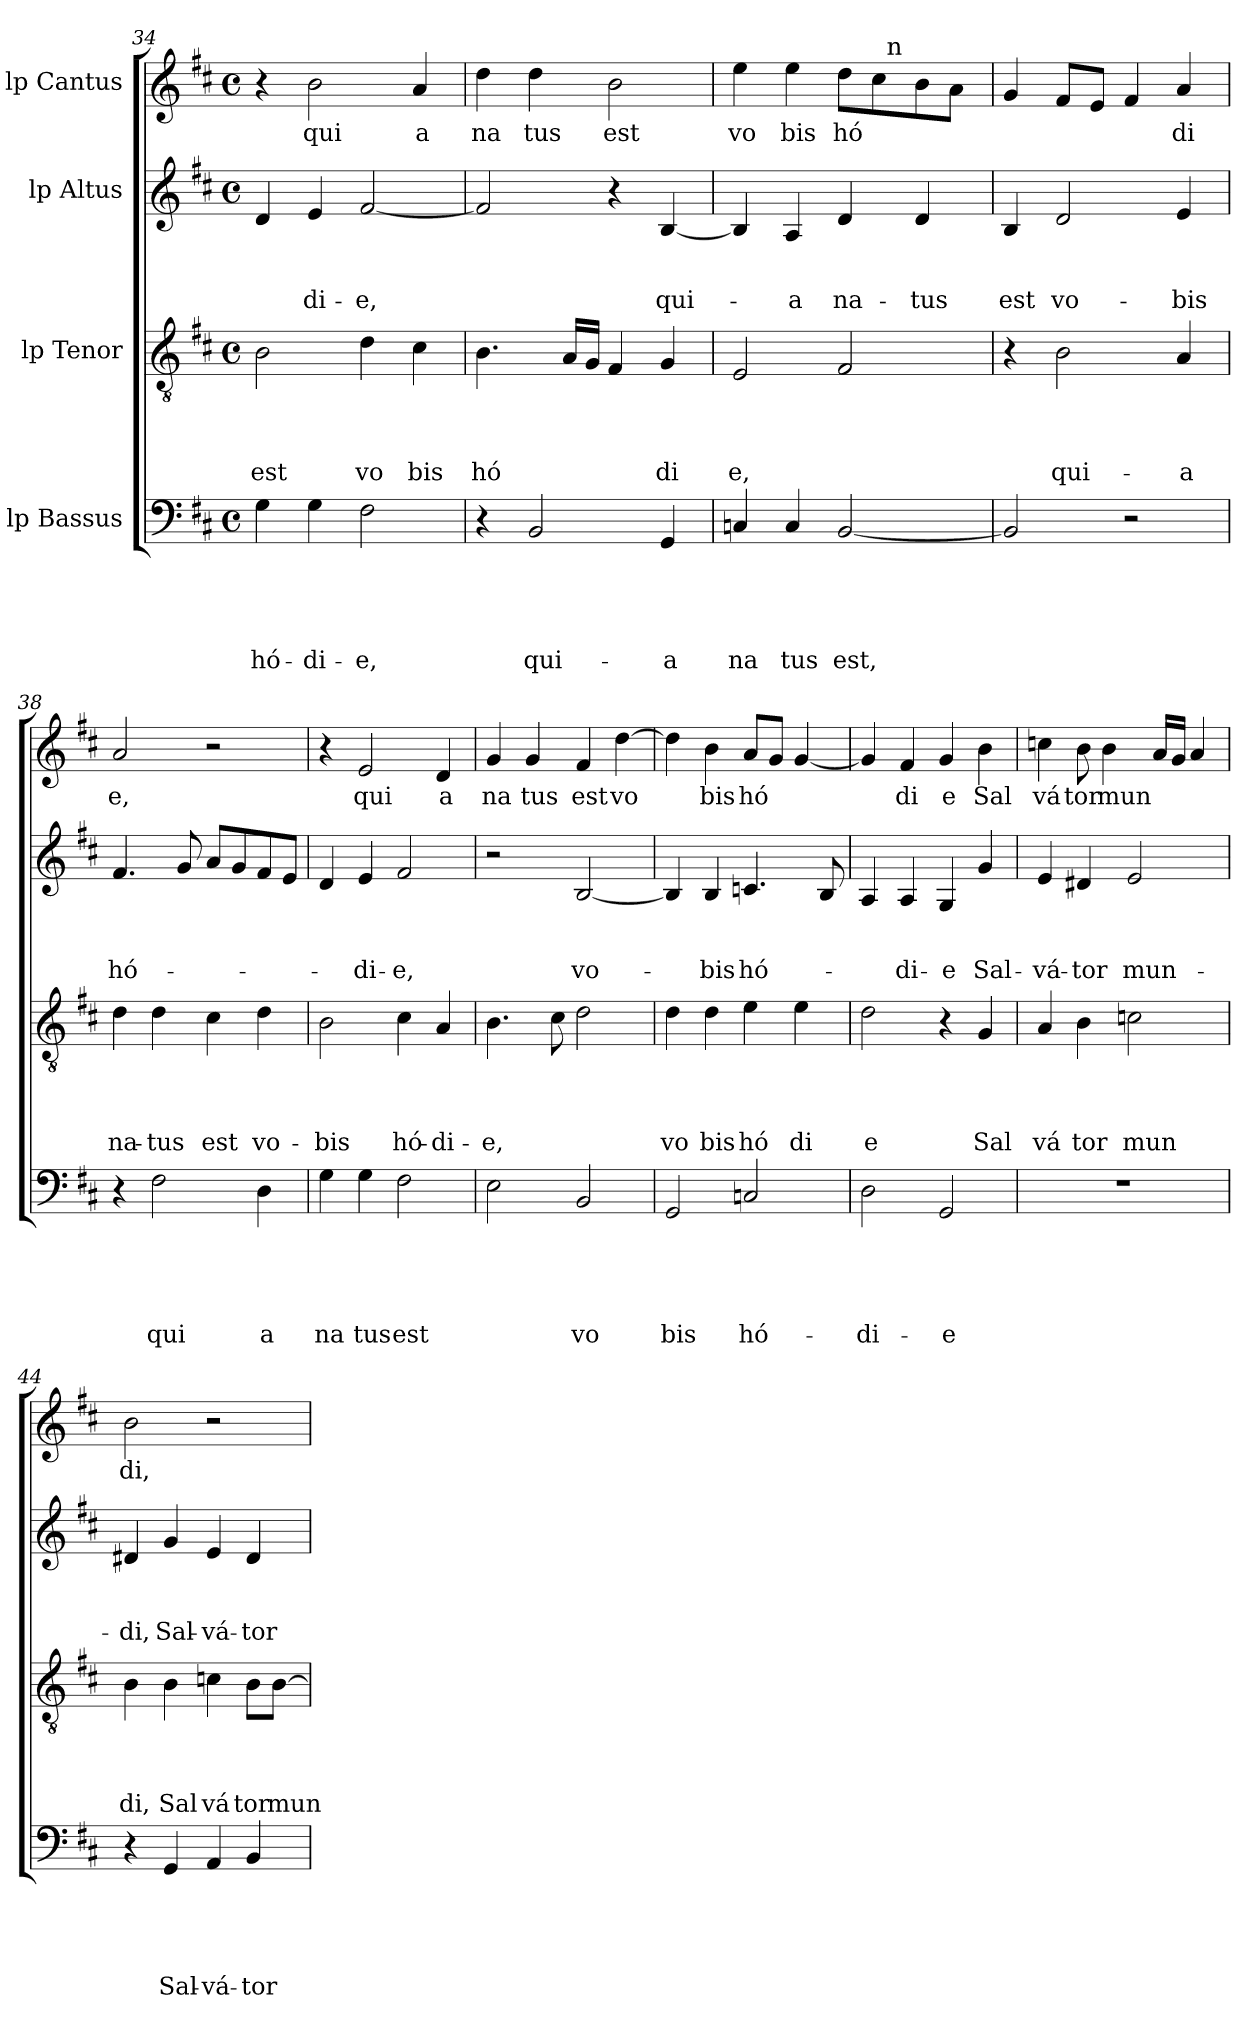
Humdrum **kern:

**kern	**text	**text	**text	**text	**text	**kern	**text	**text	**text	**text	**kern	**text	**text	**text	**kern	**text
*part4	*part4	*part4	*part4	*part4	*part4	*part3	*part3	*part3	*part3	*part3	*part2	*part2	*part2	*part2	*part1	*part1
*staff4	*staff4	*staff4	*staff4	*staff4	*staff4	*staff3	*staff3	*staff3	*staff3	*staff3	*staff2	*staff2	*staff2	*staff2	*staff1	*staff1
*I"lp Bassus	*	*	*	*	*	*I"lp Tenor	*	*	*	*	*I"lp Altus	*	*	*	*I"lp Cantus	*
*clefF4	*	*	*	*	*	*clefGv2	*	*	*	*	*clefG2	*	*	*	*clefG2	*
*k[f#c#]	*	*	*	*	*	*k[f#c#]	*	*	*	*	*k[f#c#]	*	*	*	*k[f#c#]	*
*D:	*	*	*	*	*	*D:	*	*	*	*	*D:	*	*	*	*D:	*
*M4/4	*	*	*	*	*	*M4/4	*	*	*	*	*M4/4	*	*	*	*M4/4	*
*met(c)	*	*	*	*	*	*met(c)	*	*	*	*	*met(c)	*	*	*	*met(c)	*
=34	=34	=34	=34	=34	=34	=34	=34	=34	=34	=34	=34	=34	=34	=34	=34	=34
!	!	!	!	!	!LO:LY:b	!	!	!	!	!LO:LY:b	!	!	!	!	!	!
4G\	.	.	.	.	hó-	2B\	.	.	.	est	4d/	.	.	.	4r	.
!	!	!	!	!	!LO:LY:b	!	!	!	!	!	!	!	!	!LO:LY:b	!	!LO:LY:b
4G\	.	.	.	.	-di-	.	.	.	.	.	4e/	.	.	-di-	2b\	qui
!	!	!	!	!	!LO:LY:b	!	!	!	!	!LO:LY:b	!	!	!	!LO:LY:b	!	!
2F#\	.	.	.	.	-e,	4d\	.	.	.	vo	[<2f#/	.	.	-e,	.	.
!	!	!	!	!	!	!	!	!	!	!LO:LY:b	!	!	!	!	!	!LO:LY:b
.	.	.	.	.	.	4c#\	.	.	.	bis	.	.	.	.	4a/	a
=35	=35	=35	=35	=35	=35	=35	=35	=35	=35	=35	=35	=35	=35	=35	=35	=35
!	!	!	!	!	!	!	!	!	!	!LO:LY:b	!	!	!	!	!	!LO:LY:b
4r	.	.	.	.	.	4.B\	.	.	.	hó	2f#/]	.	.	.	4dd\	na
!	!	!	!	!	!LO:LY:b	!	!	!	!	!	!	!	!	!	!	!LO:LY:b
2BB/	.	.	.	.	qui-	.	.	.	.	.	.	.	.	.	4dd\	tus
.	.	.	.	.	.	16A/LL	.	.	.	.	.	.	.	.	.	.
.	.	.	.	.	.	16G/JJ	.	.	.	.	.	.	.	.	.	.
!	!	!	!	!	!	!	!	!	!	!	!	!	!	!	!	!LO:LY:b
.	.	.	.	.	.	4F#/	.	.	.	.	4r	.	.	.	2b\	est
!	!	!	!	!	!LO:LY:b	!	!	!	!	!LO:LY:b	!	!	!	!LO:LY:b	!	!
4GG/	.	.	.	.	-a	4G/	.	.	.	di	[<4B/	.	.	qui-	.	.
!!LO:LB:g=z
=36	=36	=36	=36	=36	=36	=36	=36	=36	=36	=36	=36	=36	=36	=36	=36	=36
!	!	!	!	!	!LO:LY:b	!	!	!	!	!LO:LY:b	!	!	!	!	!	!LO:LY:b
*	*	*	*	*	*	*	*	*	*	*	*	*	*	*	*^	*
4Cn/	.	.	.	.	na	2E/	.	.	.	e,	4B/]	.	.	.	4ee\	2ryy	vo
!	!	!	!	!	!LO:LY:b	!	!	!	!	!	!	!	!	!LO:LY:b	!	!	!LO:LY:b
4C/	.	.	.	.	tus	.	.	.	.	.	4A/	.	.	-a	4ee\	.	bis
!	!	!	!	!	!LO:LY:b	!	!	!	!	!	!	!	!	!LO:LY:b	!	!	!LO:LY:b
[<2BB/	.	.	.	.	est,	2F#/	.	.	.	.	4d/	.	.	na-	8dd\L	8ryy	hó
.	.	.	.	.	.	.	.	.	.	.	.	.	.	.	8cc#\	32ryy	.
!	!	!	!	!	!	!	!	!	!	!	!	!	!	!	!	!LO:TX:a:t=n	!
.	.	.	.	.	.	.	.	.	.	.	.	.	.	.	.	4ryy	.
!	!	!	!	!	!	!	!	!	!	!	!	!	!	!LO:LY:b	!	!	!
.	.	.	.	.	.	.	.	.	.	.	4d/	.	.	-tus	8b\	.	.
.	.	.	.	.	.	.	.	.	.	.	.	.	.	.	8a\J	.	.
.	.	.	.	.	.	.	.	.	.	.	.	.	.	.	.	16.ryy	.
=37	=37	=37	=37	=37	=37	=37	=37	=37	=37	=37	=37	=37	=37	=37	=37	=37	=37
!	!	!	!	!	!	!	!	!	!	!	!	!	!	!LO:LY:b	!	!	!
*	*	*	*	*	*	*	*	*	*	*	*	*	*	*	*v	*v	*
2BB/]	.	.	.	.	.	4r	.	.	.	.	4B/	.	.	est	4g/	.
!	!	!	!	!	!	!	!	!	!	!LO:LY:b	!	!	!	!LO:LY:b	!	!
.	.	.	.	.	.	2B\	.	.	.	qui-	2d/	.	.	vo-	8f#/L	.
.	.	.	.	.	.	.	.	.	.	.	.	.	.	.	8e/J	.
2r	.	.	.	.	.	.	.	.	.	.	.	.	.	.	4f#/	.
!	!	!	!	!	!	!	!	!	!	!LO:LY:b	!	!	!	!LO:LY:b	!	!LO:LY:b
.	.	.	.	.	.	4A/	.	.	.	-a	4e/	.	.	-bis	4a/	di
=38	=38	=38	=38	=38	=38	=38	=38	=38	=38	=38	=38	=38	=38	=38	=38	=38
!	!	!	!	!	!	!	!	!	!	!LO:LY:b	!	!	!	!LO:LY:b	!	!LO:LY:b
4r	.	.	.	.	.	4d\	.	.	.	na-	4.f#/	.	.	hó-	2a/	e,
!	!	!	!	!	!LO:LY:b	!	!	!	!	!LO:LY:b	!	!	!	!	!	!
2F#\	.	.	.	.	qui	4d\	.	.	.	-tus	.	.	.	.	.	.
.	.	.	.	.	.	.	.	.	.	.	8g/	.	.	.	.	.
!	!	!	!	!	!	!	!	!	!	!LO:LY:b	!	!	!	!	!	!
.	.	.	.	.	.	4c#\	.	.	.	est	8a/L	.	.	.	2r	.
.	.	.	.	.	.	.	.	.	.	.	8g/	.	.	.	.	.
!	!	!	!	!	!LO:LY:b	!	!	!	!	!LO:LY:b	!	!	!	!	!	!
4D\	.	.	.	.	a	4d\	.	.	.	vo-	8f#/	.	.	.	.	.
.	.	.	.	.	.	.	.	.	.	.	8e/J	.	.	.	.	.
=39	=39	=39	=39	=39	=39	=39	=39	=39	=39	=39	=39	=39	=39	=39	=39	=39
!	!	!	!	!	!LO:LY:b	!	!	!	!	!LO:LY:b	!	!	!	!	!	!
4G\	.	.	.	.	na	2B\	.	.	.	-bis	4d/	.	.	.	4r	.
!	!	!	!	!	!LO:LY:b	!	!	!	!	!	!	!	!	!LO:LY:b	!	!LO:LY:b
4G\	.	.	.	.	tus	.	.	.	.	.	4e/	.	.	-di-	2e/	qui
!	!	!	!	!	!LO:LY:b	!	!	!	!	!LO:LY:b	!	!	!	!LO:LY:b	!	!
2F#\	.	.	.	.	est	4c#\	.	.	.	hó-	2f#/	.	.	-e,	.	.
!	!	!	!	!	!	!	!	!	!	!LO:LY:b	!	!	!	!	!	!LO:LY:b
.	.	.	.	.	.	4A/	.	.	.	-di-	.	.	.	.	4d/	a
=40	=40	=40	=40	=40	=40	=40	=40	=40	=40	=40	=40	=40	=40	=40	=40	=40
!	!	!	!	!	!	!	!	!	!	!LO:LY:b	!	!	!	!	!	!LO:LY:b
2E\	.	.	.	.	.	4.B\	.	.	.	-e,	2r	.	.	.	4g/	na
!	!	!	!	!	!	!	!	!	!	!	!	!	!	!	!	!LO:LY:b
.	.	.	.	.	.	.	.	.	.	.	.	.	.	.	4g/	tus
.	.	.	.	.	.	8c#\	.	.	.	.	.	.	.	.	.	.
!	!	!	!	!	!LO:LY:b	!	!	!	!	!	!	!	!	!LO:LY:b	!	!LO:LY:b
2BB/	.	.	.	.	vo	2d\	.	.	.	.	[>2B/	.	.	vo-	4f#/	est
!	!	!	!	!	!	!	!	!	!	!	!	!	!	!	!	!LO:LY:b
.	.	.	.	.	.	.	.	.	.	.	.	.	.	.	[>4dd\	vo
!!LO:PB:g=z
=41	=41	=41	=41	=41	=41	=41	=41	=41	=41	=41	=41	=41	=41	=41	=41	=41
!	!	!	!	!	!LO:LY:b	!	!	!	!	!LO:LY:b	!	!	!	!	!	!
2GG/	.	.	.	.	bis	4d\	.	.	.	vo	4B/]	.	.	.	4dd\]	.
!	!	!	!	!	!	!	!	!	!	!LO:LY:b	!	!	!	!LO:LY:b	!	!LO:LY:b
.	.	.	.	.	.	4d\	.	.	.	bis	4B/	.	.	-bis	4b\	bis
!	!	!	!	!	!LO:LY:b	!	!	!	!	!LO:LY:b	!	!	!	!LO:LY:b	!	!LO:LY:b
2Cn/	.	.	.	.	hó-	4e\	.	.	.	hó	4.cn/	.	.	hó-	8a/L	hó
.	.	.	.	.	.	.	.	.	.	.	.	.	.	.	8g/J	.
!	!	!	!	!	!	!	!	!	!	!LO:LY:b	!	!	!	!	!	!
.	.	.	.	.	.	4e\	.	.	.	di	.	.	.	.	[<4g/	.
.	.	.	.	.	.	.	.	.	.	.	8B/	.	.	.	.	.
=42	=42	=42	=42	=42	=42	=42	=42	=42	=42	=42	=42	=42	=42	=42	=42	=42
!	!	!	!	!	!LO:LY:b	!	!	!	!	!LO:LY:b	!	!	!	!	!	!
2D\	.	.	.	.	-di-	2d\	.	.	.	e	4A/	.	.	.	4g/]	.
!	!	!	!	!	!	!	!	!	!	!	!	!	!	!LO:LY:b	!	!LO:LY:b
.	.	.	.	.	.	.	.	.	.	.	4A/	.	.	-di-	4f#/	di
!	!	!	!	!	!LO:LY:b	!	!	!	!	!	!	!	!	!LO:LY:b	!	!LO:LY:b
2GG/	.	.	.	.	-e	4r	.	.	.	.	4G/	.	.	-e	4g/	e
!	!	!	!	!	!	!	!	!	!	!LO:LY:b	!	!	!	!LO:LY:b	!	!LO:LY:b
.	.	.	.	.	.	4G/	.	.	.	Sal	4g/	.	.	Sal-	4b\	Sal
=43	=43	=43	=43	=43	=43	=43	=43	=43	=43	=43	=43	=43	=43	=43	=43	=43
!	!	!	!	!	!	!	!	!	!	!LO:LY:b	!	!	!	!LO:LY:b	!	!LO:LY:b
1r	.	.	.	.	.	4A/	.	.	.	vá	4e/	.	.	-vá-	4ccn\	vá
!	!	!	!	!	!	!	!	!	!	!LO:LY:b	!	!	!	!LO:LY:b	!	!LO:LY:b
.	.	.	.	.	.	4B\	.	.	.	tor	4d#X/	.	.	-tor	8b\	tor
!	!	!	!	!	!	!	!	!	!	!	!	!	!	!	!	!LO:LY:b
.	.	.	.	.	.	.	.	.	.	.	.	.	.	.	4b\	mun
!	!	!	!	!	!	!	!	!	!	!LO:LY:b	!	!	!	!LO:LY:b	!	!
.	.	.	.	.	.	2cn\	.	.	.	mun	2e/	.	.	mun-	.	.
.	.	.	.	.	.	.	.	.	.	.	.	.	.	.	16a/LL	.
.	.	.	.	.	.	.	.	.	.	.	.	.	.	.	16g/JJ	.
.	.	.	.	.	.	.	.	.	.	.	.	.	.	.	4a/	.
=44	=44	=44	=44	=44	=44	=44	=44	=44	=44	=44	=44	=44	=44	=44	=44	=44
!	!	!	!	!	!	!	!	!	!	!LO:LY:b	!	!	!	!LO:LY:b	!	!LO:LY:b
4r	.	.	.	.	.	4B\	.	.	.	di,	4d#X/	.	.	-di,	2b\	di,
!	!	!	!	!	!LO:LY:b	!	!	!	!	!LO:LY:b	!	!	!	!LO:LY:b	!	!
4GG/	.	.	.	.	Sal-	4B\	.	.	.	Sal	4g/	.	.	Sal-	.	.
!	!	!	!	!	!LO:LY:b	!	!	!	!	!LO:LY:b	!	!	!	!LO:LY:b	!	!
4AA/	.	.	.	.	-vá-	4cn\	.	.	.	vá	4e/	.	.	-vá-	2r	.
!	!	!	!	!	!LO:LY:b	!	!	!	!	!LO:LY:b	!	!	!	!LO:LY:b	!	!
4BB/	.	.	.	.	-tor	8B\L	.	.	.	tor	4d#/	.	.	-tor	.	.
!	!	!	!	!	!	!	!	!	!	!LO:LY:b	!	!	!	!	!	!
.	.	.	.	.	.	[<8B\J	.	.	.	mun	.	.	.	.	.	.
=	=	=	=	=	=	=	=	=	=	=	=	=	=	=	=	=
*-	*-	*-	*-	*-	*-	*-	*-	*-	*-	*-	*-	*-	*-	*-	*-	*-
